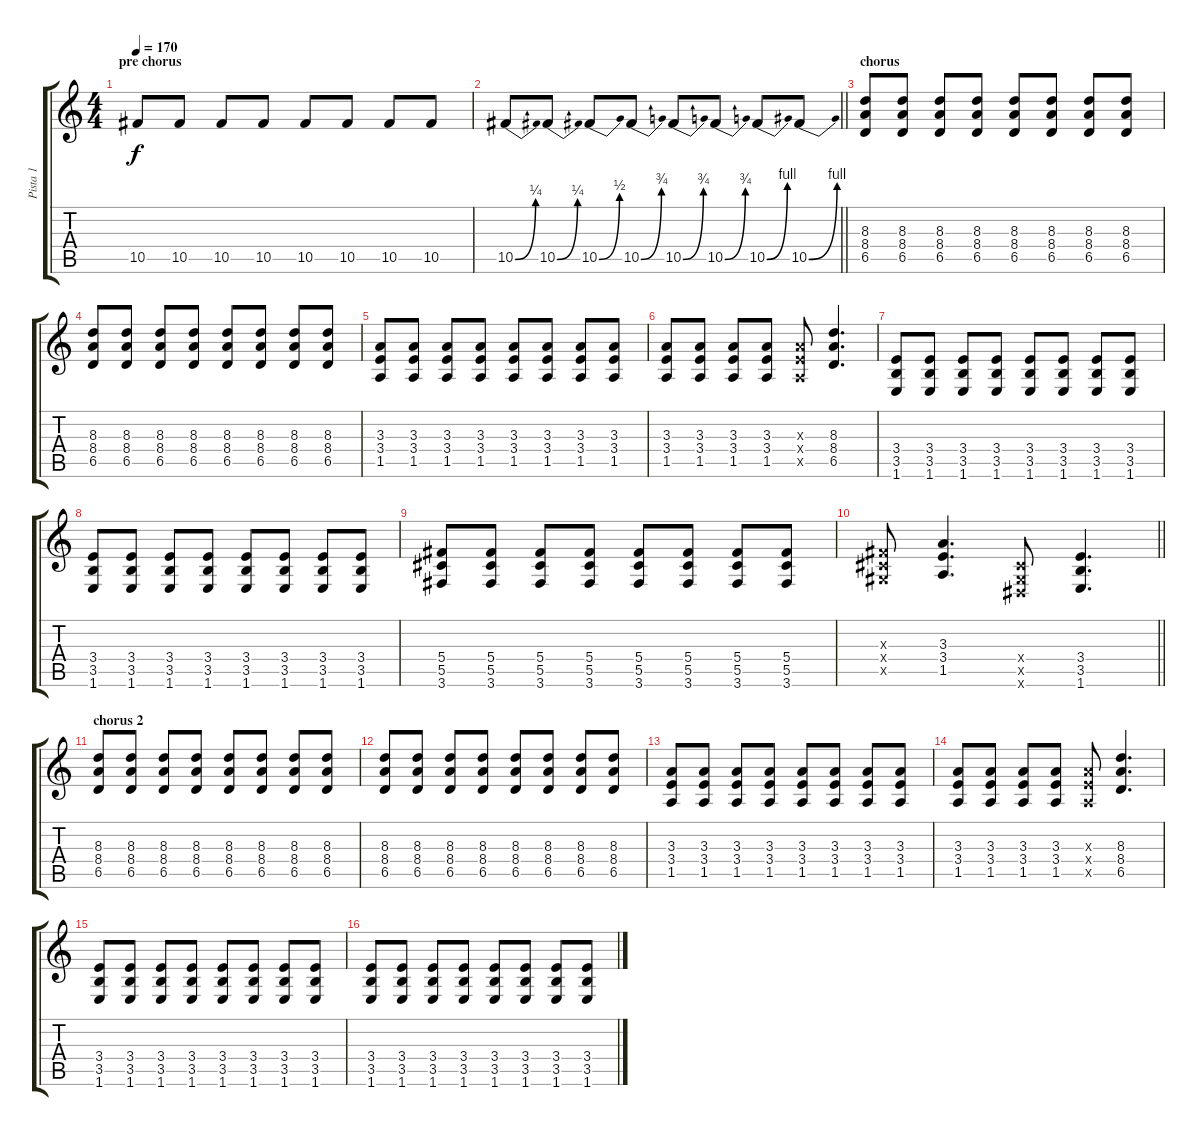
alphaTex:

\track ("Pista 1" "Pista 1") {instrument distortionguitar}
\staff {score tabs}
\tuning (Eb4 Bb3 Gb3 Db3 Ab2 Eb2) {hide}
\ts (4 4)
\section ("" "pre chorus")
\tempo 170
\clef g2
\ks c
10.5.8{dy f} 10.5.8 10.5.8 10.5.8 10.5.8 10.5.8 10.5.8 10.5.8 |
\barLineRight lightlight
10.5{be (bend 0 0 60 1)}.8 10.5{be (bend 0 0 60 1)}.8 10.5{be (bend 0 0 60 2)}.8 10.5{be (bend 0 0 60 3)}.8 10.5{be (bend 0 0 60 3)}.8 10.5{be (bend 0 0 60 3)}.8 10.5{be (bend 0 0 60 4)}.8 10.5{be (bend 0 0 60 4)}.8 |
\section ("" "chorus")
(8.3 8.4 6.5).8{instrument overdrivenguitar} (8.3 8.4 6.5).8 (8.3 8.4 6.5).8 (8.3 8.4 6.5).8 (8.3 8.4 6.5).8 (8.3 8.4 6.5).8 (8.3 8.4 6.5).8 (8.3 8.4 6.5).8 |
(8.3 8.4 6.5).8 (8.3 8.4 6.5).8 (8.3 8.4 6.5).8 (8.3 8.4 6.5).8 (8.3 8.4 6.5).8 (8.3 8.4 6.5).8 (8.3 8.4 6.5).8 (8.3 8.4 6.5).8 |
(3.3 3.4 1.5).8 (3.3 3.4 1.5).8 (3.3 3.4 1.5).8 (3.3 3.4 1.5).8 (3.3 3.4 1.5).8 (3.3 3.4 1.5).8 (3.3 3.4 1.5).8 (3.3 3.4 1.5).8 |
(3.3 3.4 1.5).8 (3.3 3.4 1.5).8 (3.3 3.4 1.5).8 (3.3 3.4 1.5).8 (3.3{x} 3.4{x} 1.5{x}).8 (8.3 8.4 6.5).4{d} |
(3.4 3.5 1.6).8 (3.4 3.5 1.6).8 (3.4 3.5 1.6).8 (3.4 3.5 1.6).8 (3.4 3.5 1.6).8 (3.4 3.5 1.6).8 (3.4 3.5 1.6).8 (3.4 3.5 1.6).8 |
(3.4 3.5 1.6).8 (3.4 3.5 1.6).8 (3.4 3.5 1.6).8 (3.4 3.5 1.6).8 (3.4 3.5 1.6).8 (3.4 3.5 1.6).8 (3.4 3.5 1.6).8 (3.4 3.5 1.6).8 |
(5.4 5.5 3.6).8 (5.4 5.5 3.6).8 (5.4 5.5 3.6).8 (5.4 5.5 3.6).8 (5.4 5.5 3.6).8 (5.4 5.5 3.6).8 (5.4 5.5 3.6).8 (5.4 5.5 3.6).8 |
\barLineRight lightlight
(0.3{x} 0.4{x} 0.5{x}).8 (3.3 3.4 1.5).4{d} (0.4{x} 0.5{x} 0.6{x}).8 (3.4 3.5 1.6).4{d} |
\section ("" "chorus 2")
(8.3 8.4 6.5).8{instrument overdrivenguitar} (8.3 8.4 6.5).8 (8.3 8.4 6.5).8 (8.3 8.4 6.5).8 (8.3 8.4 6.5).8 (8.3 8.4 6.5).8 (8.3 8.4 6.5).8 (8.3 8.4 6.5).8 |
(8.3 8.4 6.5).8 (8.3 8.4 6.5).8 (8.3 8.4 6.5).8 (8.3 8.4 6.5).8 (8.3 8.4 6.5).8 (8.3 8.4 6.5).8 (8.3 8.4 6.5).8 (8.3 8.4 6.5).8 |
(3.3 3.4 1.5).8 (3.3 3.4 1.5).8 (3.3 3.4 1.5).8 (3.3 3.4 1.5).8 (3.3 3.4 1.5).8 (3.3 3.4 1.5).8 (3.3 3.4 1.5).8 (3.3 3.4 1.5).8 |
(3.3 3.4 1.5).8 (3.3 3.4 1.5).8 (3.3 3.4 1.5).8 (3.3 3.4 1.5).8 (3.3{x} 3.4{x} 1.5{x}).8 (8.3 8.4 6.5).4{d} |
(3.4 3.5 1.6).8 (3.4 3.5 1.6).8 (3.4 3.5 1.6).8 (3.4 3.5 1.6).8 (3.4 3.5 1.6).8 (3.4 3.5 1.6).8 (3.4 3.5 1.6).8 (3.4 3.5 1.6).8 |
(3.4 3.5 1.6).8 (3.4 3.5 1.6).8 (3.4 3.5 1.6).8 (3.4 3.5 1.6).8 (3.4 3.5 1.6).8 (3.4 3.5 1.6).8 (3.4 3.5 1.6).8 (3.4 3.5 1.6).8
